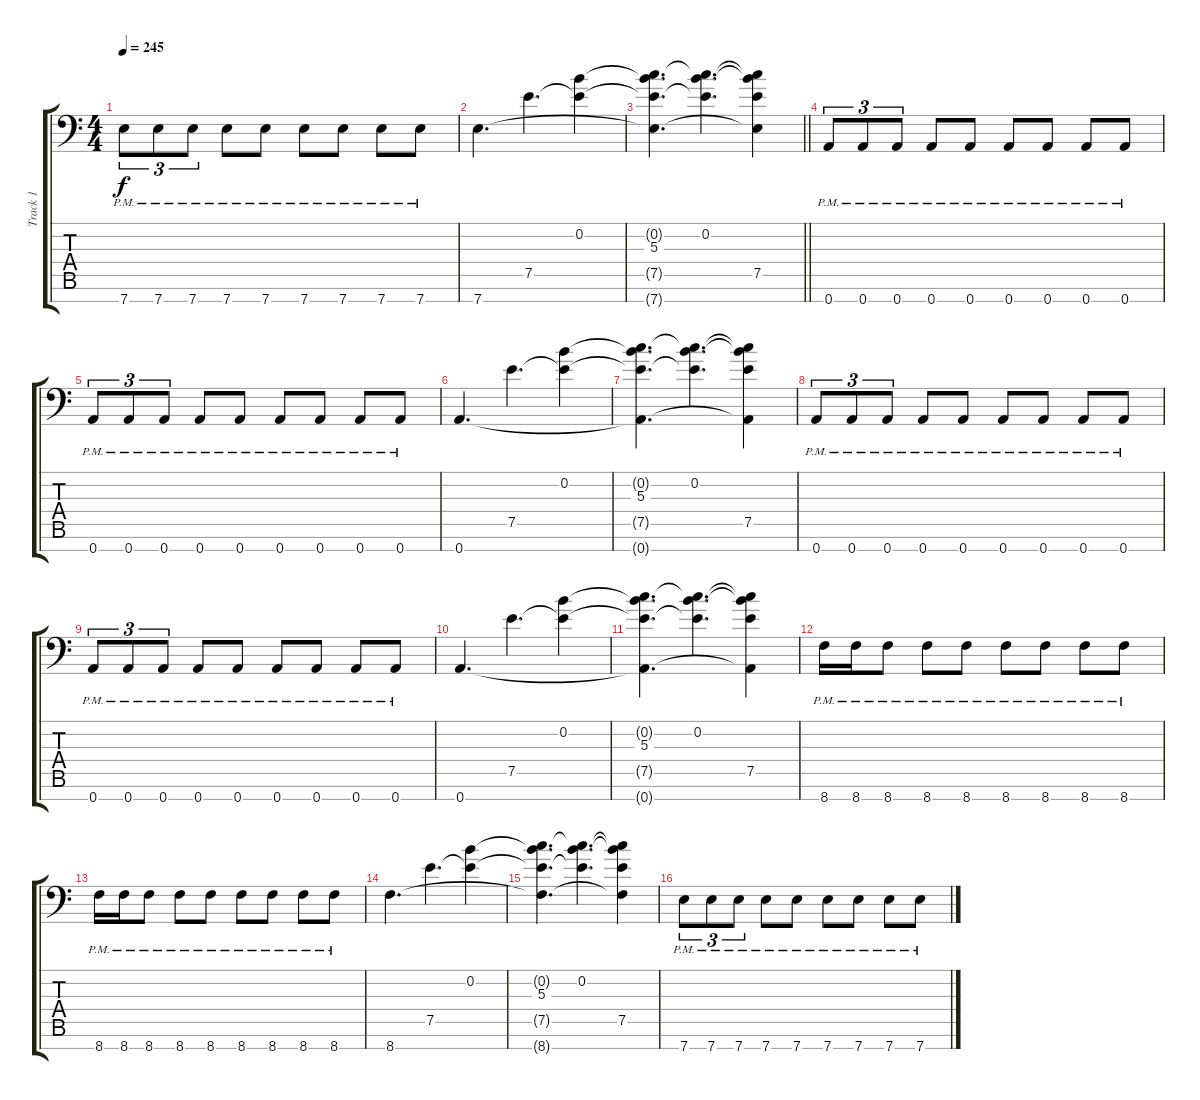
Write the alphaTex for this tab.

\track ("Track 1" "Track 1") {instrument overdrivenguitar}
\staff {score tabs}
\tuning (E4 B3 G3 D3 A2 E2 A1) {hide}
\ts (4 4)
\tempo 245
\clef f4
\ks c
7.7{pm}.8{tu (3 2) dy f} 7.7{pm}.8{tu (3 2)} 7.7{pm}.8{tu (3 2)} 7.7{pm}.8 7.7{pm}.8 7.7{pm}.8 7.7{pm}.8 7.7{pm}.8 7.7{pm}.8 |
7.7.4{d} 7.5.4{d} (0.2 7.5{t}).4 |
\barLineRight lightlight
(0.2{t} 5.3 7.5{t} 7.7{t}).4{d} (0.2 5.3{t} 7.5{t}).4{d} (0.2{t} 5.3{t} 7.5 7.7{t}).4 |
\section ("" "")
0.7{pm}.8{tu (3 2) volume 12} 0.7{pm}.8{tu (3 2)} 0.7{pm}.8{tu (3 2)} 0.7{pm}.8 0.7{pm}.8 0.7{pm}.8 0.7{pm}.8 0.7{pm}.8 0.7{pm}.8 |
0.7{pm}.8{tu (3 2)} 0.7{pm}.8{tu (3 2)} 0.7{pm}.8{tu (3 2)} 0.7{pm}.8 0.7{pm}.8 0.7{pm}.8 0.7{pm}.8 0.7{pm}.8 0.7{pm}.8 |
0.7.4{d} 7.5.4{d} (0.2 7.5{t}).4 |
(0.2{t} 5.3 7.5{t} 0.7{t}).4{d} (0.2 5.3{t} 7.5{t}).4{d} (0.2{t} 5.3{t} 7.5 0.7{t}).4 |
0.7{pm}.8{tu (3 2) volume 8} 0.7{pm}.8{tu (3 2)} 0.7{pm}.8{tu (3 2)} 0.7{pm}.8 0.7{pm}.8 0.7{pm}.8 0.7{pm}.8 0.7{pm}.8 0.7{pm}.8 |
0.7{pm}.8{tu (3 2)} 0.7{pm}.8{tu (3 2)} 0.7{pm}.8{tu (3 2)} 0.7{pm}.8 0.7{pm}.8 0.7{pm}.8 0.7{pm}.8 0.7{pm}.8 0.7{pm}.8 |
0.7.4{d} 7.5.4{d} (0.2 7.5{t}).4 |
(0.2{t} 5.3 7.5{t} 0.7{t}).4{d} (0.2 5.3{t} 7.5{t}).4{d} (0.2{t} 5.3{t} 7.5 0.7{t}).4 |
8.7{pm}.16{volume 6} 8.7{pm}.16 8.7{pm}.8 8.7{pm}.8 8.7{pm}.8 8.7{pm}.8 8.7{pm}.8 8.7{pm}.8 8.7{pm}.8 |
8.7{pm}.16 8.7{pm}.16 8.7{pm}.8 8.7{pm}.8 8.7{pm}.8 8.7{pm}.8 8.7{pm}.8 8.7{pm}.8 8.7{pm}.8 |
8.7.4{d} 7.5.4{d} (0.2 7.5{t}).4 |
(0.2{t} 5.3 7.5{t} 8.7{t}).4{d} (0.2 5.3{t} 7.5{t}).4{d} (0.2{t} 5.3{t} 7.5 8.7{t}).4 |
7.7{pm}.8{tu (3 2) volume 1} 7.7{pm}.8{tu (3 2)} 7.7{pm}.8{tu (3 2)} 7.7{pm}.8 7.7{pm}.8 7.7{pm}.8 7.7{pm}.8 7.7{pm}.8 7.7{pm}.8
